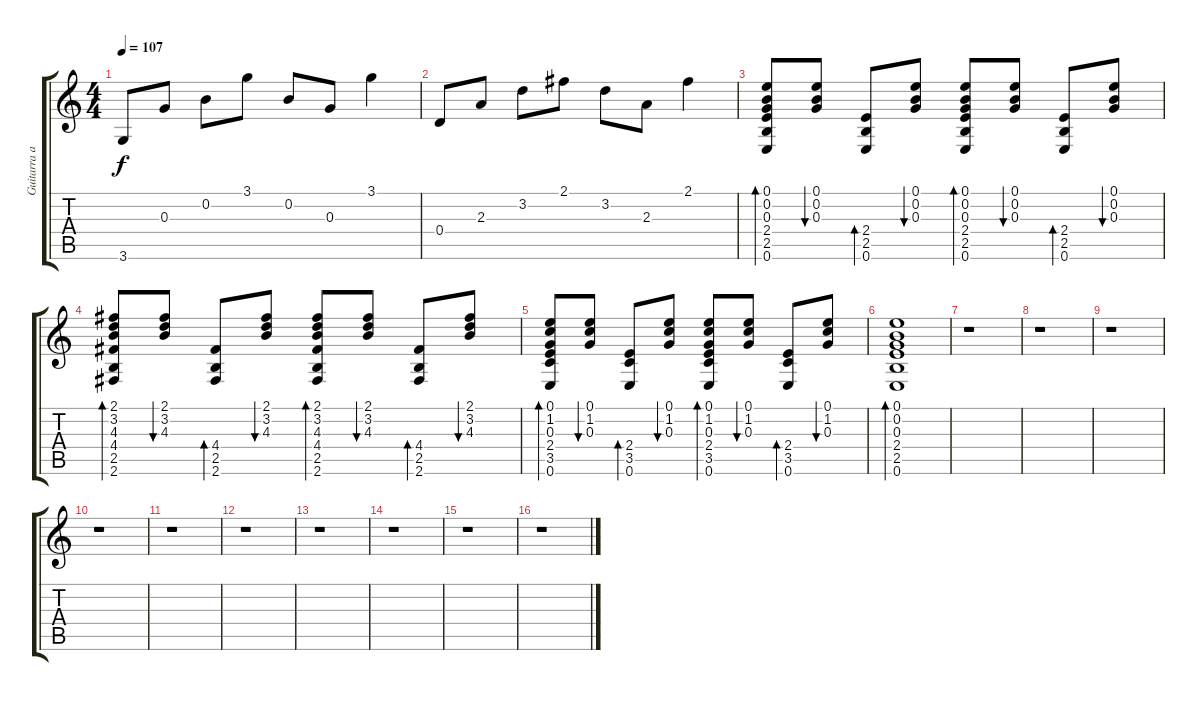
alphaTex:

\track ("Guitarra acustica" "Guitarra a") {instrument acousticguitarsteel}
\staff {score tabs}
\tuning (E4 B3 G3 D3 A2 E2) {hide}
\ts (4 4)
\tempo 107
\clef g2
\ks c
3.6.8{dy f} 0.3.8 0.2.8 3.1.8 0.2.8 0.3.8 3.1.4 |
0.4.8 2.3.8 3.2.8 2.1.8 3.2.8 2.3.8 2.1.4 |
(0.1 0.2 0.3 2.4 2.5 0.6).8{bd 60} (0.1 0.2 0.3).8{bu 60} (2.4 2.5 0.6).8{bd 60} (0.1 0.2 0.3).8{bu 60} (0.1 0.2 0.3 2.4 2.5 0.6).8{bd 60} (0.1 0.2 0.3).8{bu 60} (2.4 2.5 0.6).8{bd 60} (0.1 0.2 0.3).8{bu 60} |
(2.1 3.2 4.3 4.4 2.5 2.6).8{bd 60} (2.1 3.2 4.3).8{bu 60} (4.4 2.5 2.6).8{bd 60} (2.1 3.2 4.3).8{bu 60} (2.1 3.2 4.3 4.4 2.5 2.6).8{bd 60} (2.1 3.2 4.3).8{bu 60} (4.4 2.5 2.6).8{bd 60} (2.1 3.2 4.3).8{bu 60} |
(0.1 1.2 0.3 2.4 3.5 0.6).8{bd 60} (0.1 1.2 0.3).8{bu 60} (2.4 3.5 0.6).8{bd 60} (0.1 1.2 0.3).8{bu 60} (0.1 1.2 0.3 2.4 3.5 0.6).8{bd 60} (0.1 1.2 0.3).8{bu 60} (2.4 3.5 0.6).8{bd 60} (0.1 1.2 0.3).8{bu 60} |
(0.1 0.2 0.3 2.4 2.5 0.6).1{bd 60} |
r.1 |
r.1 |
r.1 |
r.1 |
r.1 |
r.1 |
r.1 |
r.1 |
r.1 |
r.1
